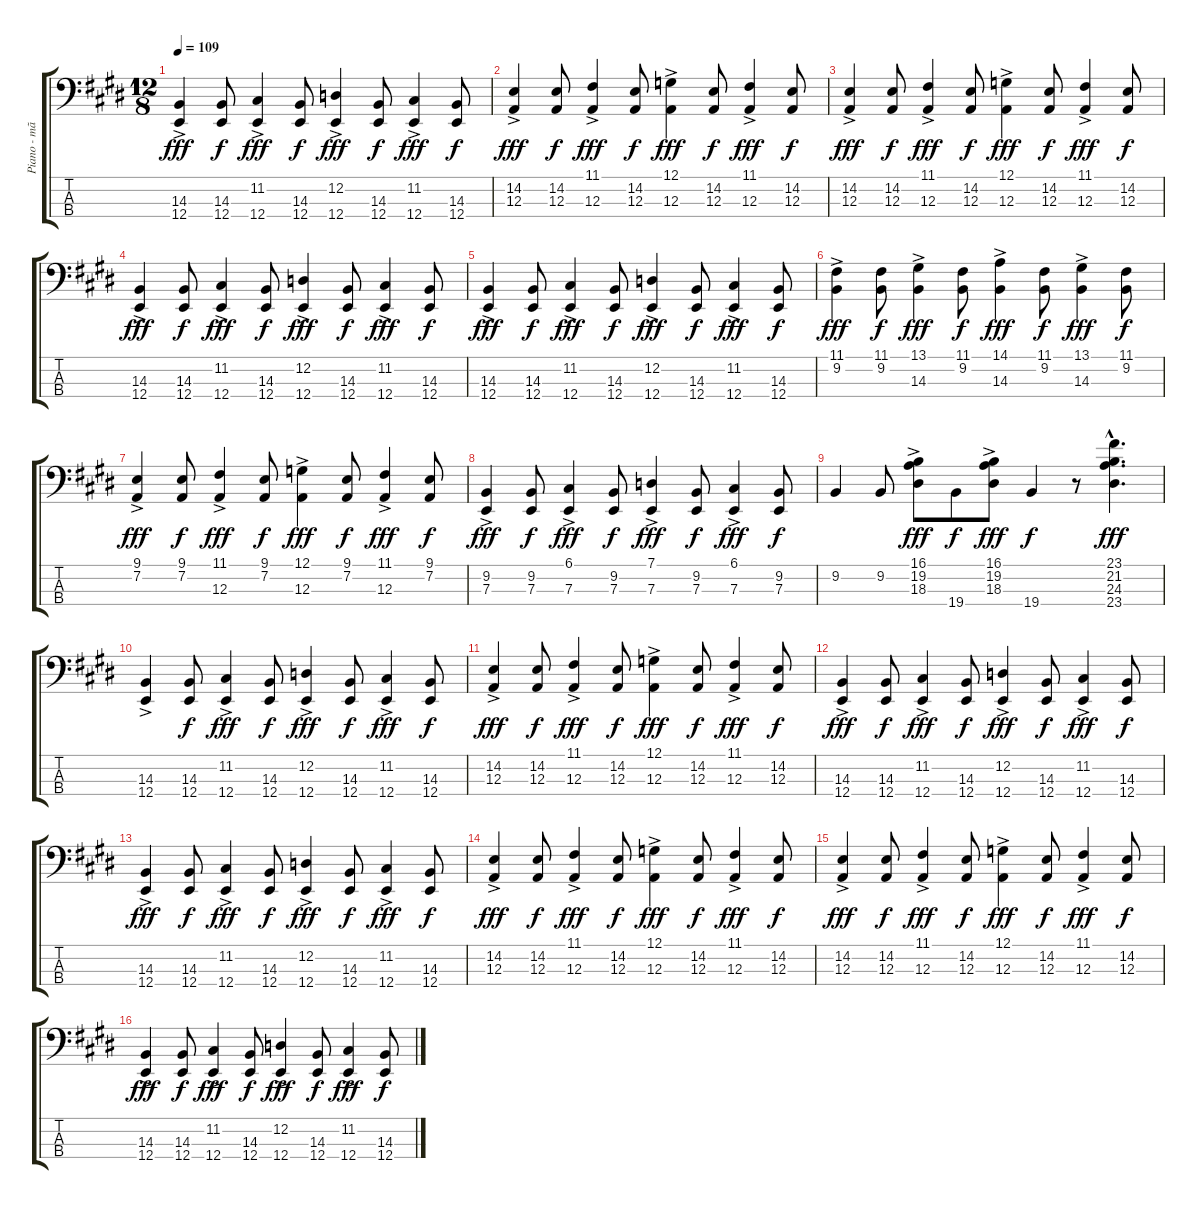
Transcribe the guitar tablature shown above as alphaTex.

\track ("Piano - mão esquerda" "Piano - mã") {instrument acousticgrandpiano}
\staff {score tabs}
\tuning (G2 D2 A1 E1) {hide}
\ts (12 8)
\tempo 109
\clef f4
\ks e
(14.3{ac} 12.4).4{dy fff} (14.3 12.4).8{dy f} (11.2{ac} 12.4).4{dy fff} (14.3 12.4).8{dy f} (12.2{ac} 12.4).4{dy fff} (14.3 12.4).8{dy f} (11.2{ac} 12.4).4{dy fff} (14.3 12.4).8{dy f} |
(14.2{ac} 12.3).4{dy fff} (14.2 12.3).8{dy f} (11.1{ac} 12.3).4{dy fff} (14.2 12.3).8{dy f} (12.1{ac} 12.3).4{dy fff} (14.2 12.3).8{dy f} (11.1{ac} 12.3).4{dy fff} (14.2 12.3).8{dy f} |
(14.2{ac} 12.3).4{dy fff} (14.2 12.3).8{dy f} (11.1{ac} 12.3).4{dy fff} (14.2 12.3).8{dy f} (12.1{ac} 12.3).4{dy fff} (14.2 12.3).8{dy f} (11.1{ac} 12.3).4{dy fff} (14.2 12.3).8{dy f} |
(14.3{ac} 12.4).4{dy fff} (14.3 12.4).8{dy f} (11.2{ac} 12.4).4{dy fff} (14.3 12.4).8{dy f} (12.2{ac} 12.4).4{dy fff} (14.3 12.4).8{dy f} (11.2{ac} 12.4).4{dy fff} (14.3 12.4).8{dy f} |
(14.3{ac} 12.4).4{dy fff} (14.3 12.4).8{dy f} (11.2{ac} 12.4).4{dy fff} (14.3 12.4).8{dy f} (12.2{ac} 12.4).4{dy fff} (14.3 12.4).8{dy f} (11.2{ac} 12.4).4{dy fff} (14.3 12.4).8{dy f} |
(11.1{ac} 9.2).4{dy fff} (11.1 9.2).8{dy f} (13.1{ac} 14.3).4{dy fff} (11.1 9.2).8{dy f} (14.1{ac} 14.3).4{dy fff} (11.1 9.2).8{dy f} (13.1{ac} 14.3).4{dy fff} (11.1 9.2).8{dy f} |
(9.1{ac} 7.2).4{dy fff} (9.1 7.2).8{dy f} (11.1{ac} 12.3).4{dy fff} (9.1 7.2).8{dy f} (12.1{ac} 12.3).4{dy fff} (9.1 7.2).8{dy f} (11.1{ac} 12.3).4{dy fff} (9.1 7.2).8{dy f} |
(9.2{ac} 7.3).4{dy fff} (9.2 7.3).8{dy f} (6.1{ac} 7.3).4{dy fff} (9.2 7.3).8{dy f} (7.1{ac} 7.3).4{dy fff} (9.2 7.3).8{dy f} (6.1{ac} 7.3).4{dy fff} (9.2 7.3).8{dy f} |
9.2.4 9.2.8 (16.1{ac} 19.2 18.3).8{dy fff} 19.4.8{dy f} (16.1{ac} 19.2 18.3).8{dy fff} 19.4.4{dy f} r.8 (23.1{hac} 21.2{hac} 24.3{hac} 23.4{hac}).4{d dy fff} |
(14.3{ac} 12.4).4 (14.3 12.4).8{dy f} (11.2{ac} 12.4).4{dy fff} (14.3 12.4).8{dy f} (12.2{ac} 12.4).4{dy fff} (14.3 12.4).8{dy f} (11.2{ac} 12.4).4{dy fff} (14.3 12.4).8{dy f} |
(14.2{ac} 12.3).4{dy fff} (14.2 12.3).8{dy f} (11.1{ac} 12.3).4{dy fff} (14.2 12.3).8{dy f} (12.1{ac} 12.3).4{dy fff} (14.2 12.3).8{dy f} (11.1{ac} 12.3).4{dy fff} (14.2 12.3).8{dy f} |
(14.3{ac} 12.4).4{dy fff} (14.3 12.4).8{dy f} (11.2{ac} 12.4).4{dy fff} (14.3 12.4).8{dy f} (12.2{ac} 12.4).4{dy fff} (14.3 12.4).8{dy f} (11.2{ac} 12.4).4{dy fff} (14.3 12.4).8{dy f} |
(14.3{ac} 12.4).4{dy fff} (14.3 12.4).8{dy f} (11.2{ac} 12.4).4{dy fff} (14.3 12.4).8{dy f} (12.2{ac} 12.4).4{dy fff} (14.3 12.4).8{dy f} (11.2{ac} 12.4).4{dy fff} (14.3 12.4).8{dy f} |
(14.2{ac} 12.3).4{dy fff} (14.2 12.3).8{dy f} (11.1{ac} 12.3).4{dy fff} (14.2 12.3).8{dy f} (12.1{ac} 12.3).4{dy fff} (14.2 12.3).8{dy f} (11.1{ac} 12.3).4{dy fff} (14.2 12.3).8{dy f} |
(14.2{ac} 12.3).4{dy fff} (14.2 12.3).8{dy f} (11.1{ac} 12.3).4{dy fff} (14.2 12.3).8{dy f} (12.1{ac} 12.3).4{dy fff} (14.2 12.3).8{dy f} (11.1{ac} 12.3).4{dy fff} (14.2 12.3).8{dy f} |
(14.3{ac} 12.4).4{dy fff} (14.3 12.4).8{dy f} (11.2{ac} 12.4).4{dy fff} (14.3 12.4).8{dy f} (12.2{ac} 12.4).4{dy fff} (14.3 12.4).8{dy f} (11.2{ac} 12.4).4{dy fff} (14.3 12.4).8{dy f}
